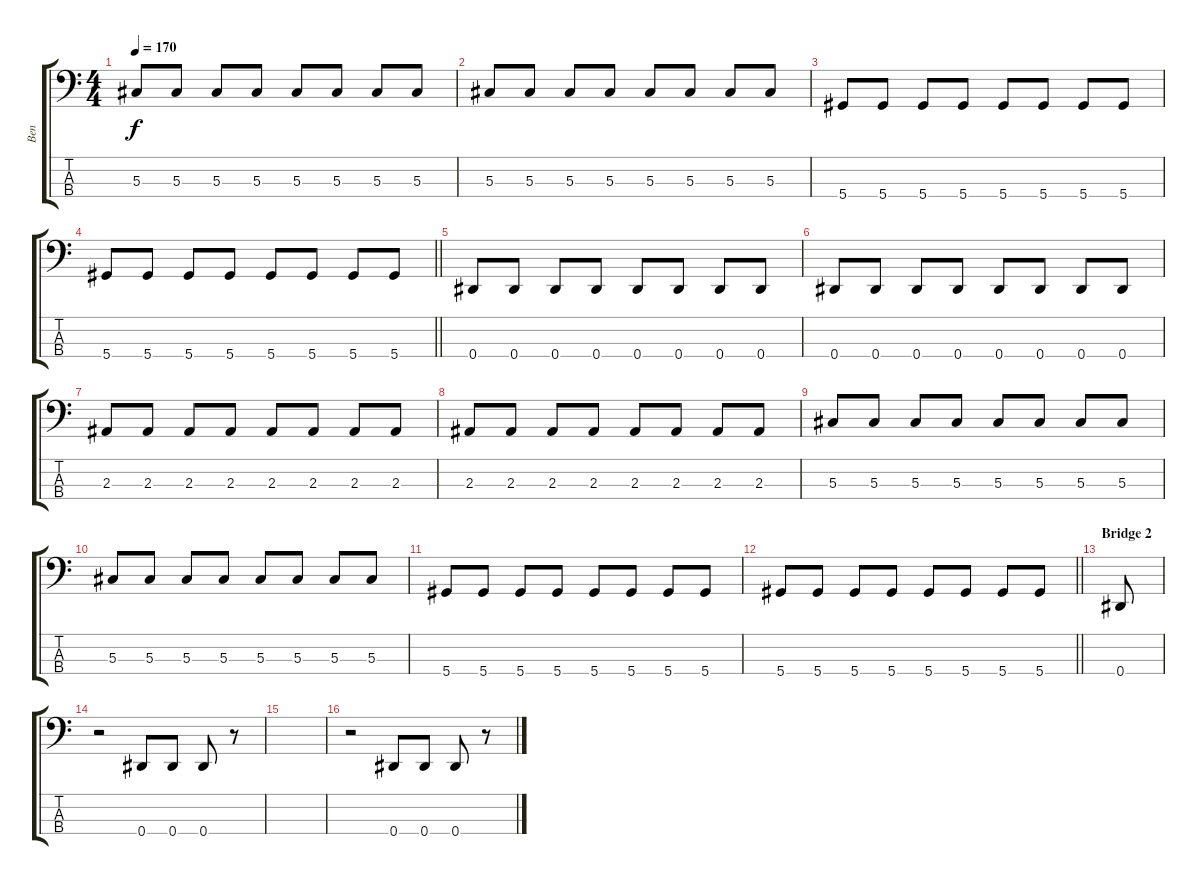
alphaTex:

\track ("Ben" "Ben") {instrument electricbassfinger}
\staff {score tabs}
\tuning (Gb2 Db2 Ab1 Eb1) {hide}
\ts (4 4)
\tempo 170
\clef f4
\ks c
5.3.8{dy f} 5.3.8 5.3.8 5.3.8 5.3.8 5.3.8 5.3.8 5.3.8 |
5.3.8 5.3.8 5.3.8 5.3.8 5.3.8 5.3.8 5.3.8 5.3.8 |
5.4.8 5.4.8 5.4.8 5.4.8 5.4.8 5.4.8 5.4.8 5.4.8 |
\barLineRight lightlight
5.4.8 5.4.8 5.4.8 5.4.8 5.4.8 5.4.8 5.4.8 5.4.8 |
0.4.8 0.4.8 0.4.8 0.4.8 0.4.8 0.4.8 0.4.8 0.4.8 |
0.4.8 0.4.8 0.4.8 0.4.8 0.4.8 0.4.8 0.4.8 0.4.8 |
2.3.8 2.3.8 2.3.8 2.3.8 2.3.8 2.3.8 2.3.8 2.3.8 |
2.3.8 2.3.8 2.3.8 2.3.8 2.3.8 2.3.8 2.3.8 2.3.8 |
5.3.8 5.3.8 5.3.8 5.3.8 5.3.8 5.3.8 5.3.8 5.3.8 |
5.3.8 5.3.8 5.3.8 5.3.8 5.3.8 5.3.8 5.3.8 5.3.8 |
5.4.8 5.4.8 5.4.8 5.4.8 5.4.8 5.4.8 5.4.8 5.4.8 |
\barLineRight lightlight
5.4.8 5.4.8 5.4.8 5.4.8 5.4.8 5.4.8 5.4.8 5.4.8 |
\section ("" "Bridge 2")
0.4.8 |
r.2 0.4.8 0.4.8 0.4.8 r.8 |
|
r.2 0.4.8 0.4.8 0.4.8 r.8
